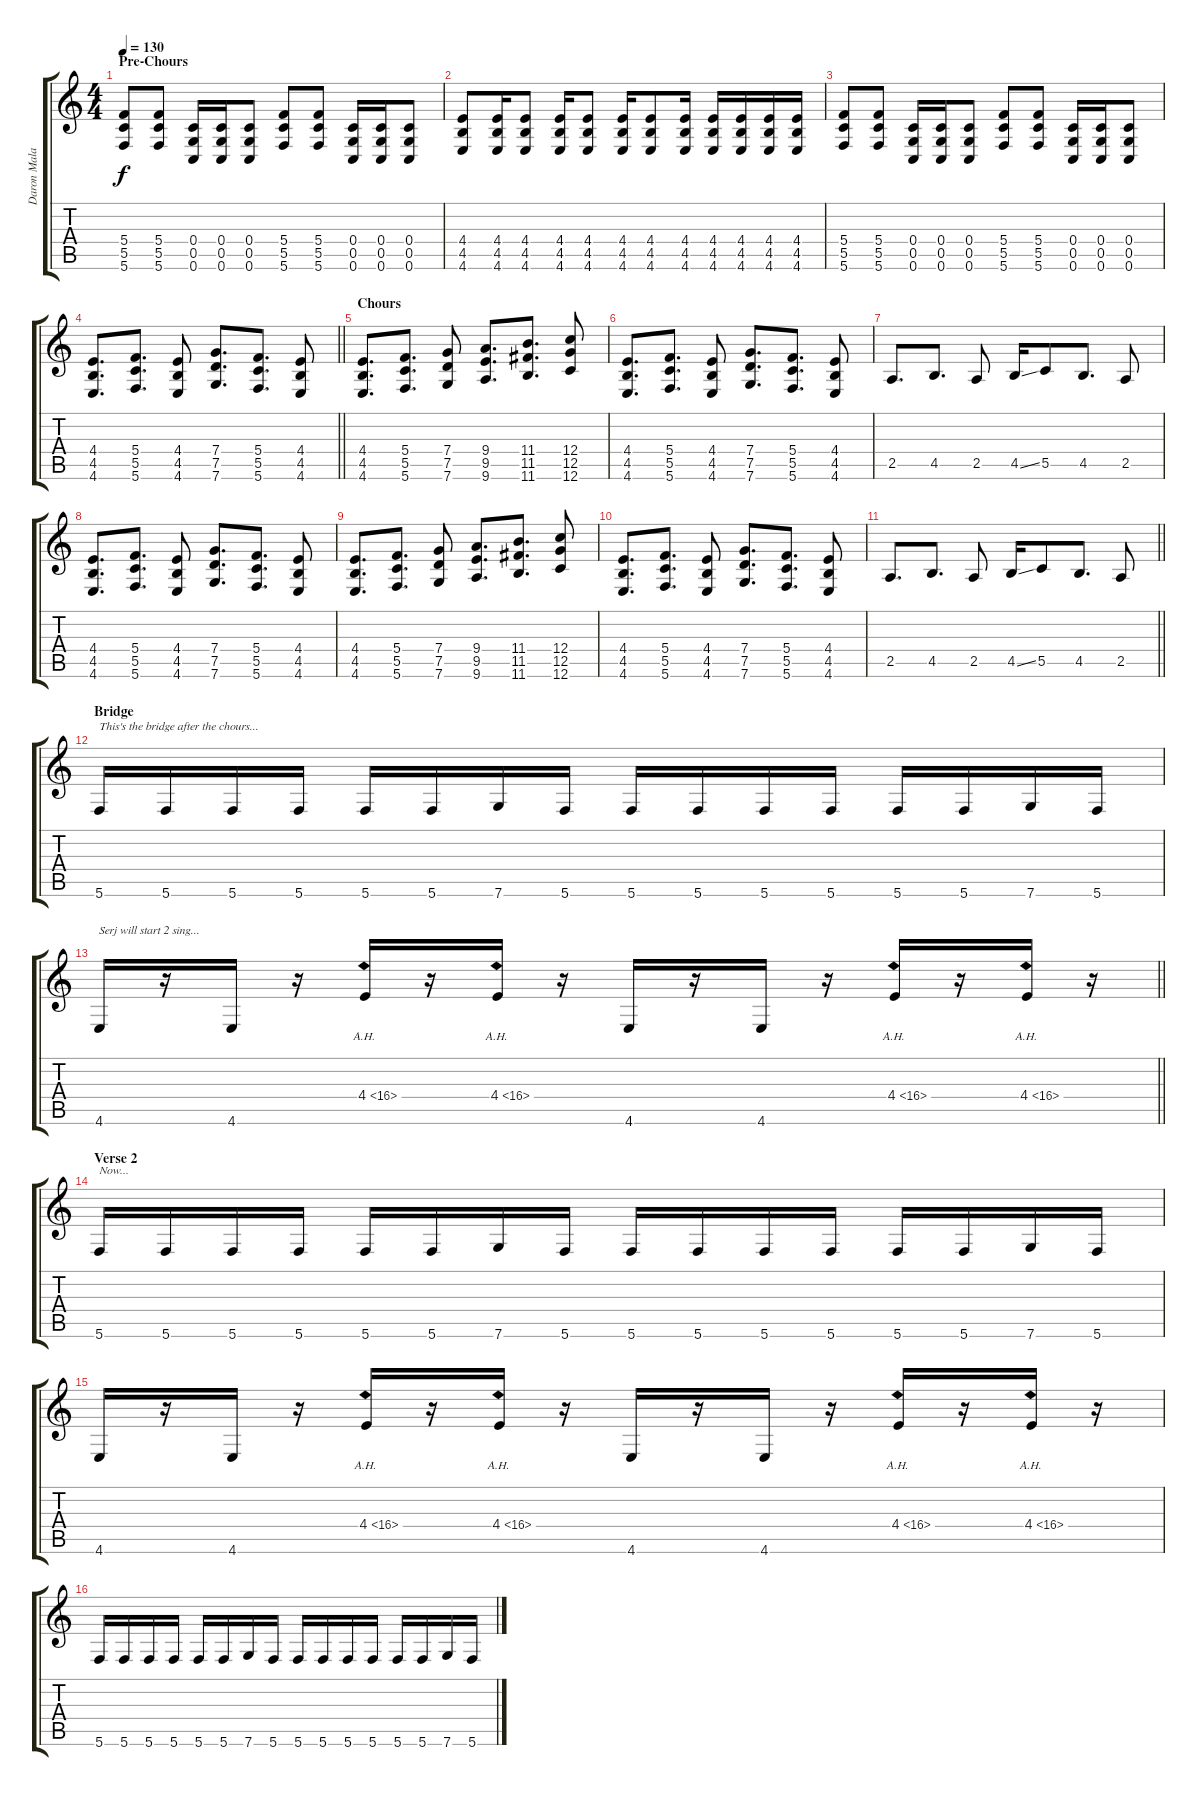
\track ("Daron Malakian" "Daron Mala") {instrument overdrivenguitar}
\staff {score tabs}
\tuning (D4 A3 F3 C3 G2 C2) {hide}
\ts (4 4)
\section ("" "Pre-Chours")
\tempo 130
\clef g2
\ks c
(5.4 5.5 5.6).8{dy f} (5.4 5.5 5.6).8 (0.4 0.5 0.6).16 (0.4 0.5 0.6).16 (0.4 0.5 0.6).8 (5.4 5.5 5.6).8 (5.4 5.5 5.6).8 (0.4 0.5 0.6).16 (0.4 0.5 0.6).16 (0.4 0.5 0.6).8 |
(4.4 4.5 4.6).8 (4.4 4.5 4.6).16 (4.4 4.5 4.6).8 (4.4 4.5 4.6).16 (4.4 4.5 4.6).8 (4.4 4.5 4.6).16 (4.4 4.5 4.6).8 (4.4 4.5 4.6).16 (4.4 4.5 4.6).16 (4.4 4.5 4.6).16 (4.4 4.5 4.6).16 (4.4 4.5 4.6).16 |
(5.4 5.5 5.6).8 (5.4 5.5 5.6).8 (0.4 0.5 0.6).16 (0.4 0.5 0.6).16 (0.4 0.5 0.6).8 (5.4 5.5 5.6).8 (5.4 5.5 5.6).8 (0.4 0.5 0.6).16 (0.4 0.5 0.6).16 (0.4 0.5 0.6).8 |
\barLineRight lightlight
(4.4 4.5 4.6).8{d} (5.4 5.5 5.6).8{d} (4.4 4.5 4.6).8 (7.4 7.5 7.6).8{d} (5.4 5.5 5.6).8{d} (4.4 4.5 4.6).8 |
\section ("" "Chours")
(4.4 4.5 4.6).8{d} (5.4 5.5 5.6).8{d} (7.4 7.5 7.6).8 (9.4 9.5 9.6).8{d} (11.4 11.5 11.6).8{d} (12.4 12.5 12.6).8 |
(4.4 4.5 4.6).8{d} (5.4 5.5 5.6).8{d} (4.4 4.5 4.6).8 (7.4 7.5 7.6).8{d} (5.4 5.5 5.6).8{d} (4.4 4.5 4.6).8 |
2.5.8{d} 4.5.8{d} 2.5.8 4.5{ss}.16 5.5.8 4.5.8{d} 2.5.8 |
(4.4 4.5 4.6).8{d} (5.4 5.5 5.6).8{d} (4.4 4.5 4.6).8 (7.4 7.5 7.6).8{d} (5.4 5.5 5.6).8{d} (4.4 4.5 4.6).8 |
(4.4 4.5 4.6).8{d} (5.4 5.5 5.6).8{d} (7.4 7.5 7.6).8 (9.4 9.5 9.6).8{d} (11.4 11.5 11.6).8{d} (12.4 12.5 12.6).8 |
(4.4 4.5 4.6).8{d} (5.4 5.5 5.6).8{d} (4.4 4.5 4.6).8 (7.4 7.5 7.6).8{d} (5.4 5.5 5.6).8{d} (4.4 4.5 4.6).8 |
\barLineRight lightlight
2.5.8{d} 4.5.8{d} 2.5.8 4.5{ss}.16 5.5.8 4.5.8{d} 2.5.8 |
\section ("" "Bridge")
5.6.16{txt "This's the bridge after the chours..."} 5.6.16 5.6.16 5.6.16 5.6.16 5.6.16 7.6.16 5.6.16 5.6.16 5.6.16 5.6.16 5.6.16 5.6.16 5.6.16 7.6.16 5.6.16 |
\barLineRight lightlight
4.6.16{txt "Serj will start 2 sing..."} r.16 4.6.16 r.16 4.4{ah 12}.16 r.16 4.4{ah 12}.16 r.16 4.6.16 r.16 4.6.16 r.16 4.4{ah 12}.16 r.16 4.4{ah 12}.16 r.16 |
\section ("" "Verse 2")
5.6.16{txt "Now..."} 5.6.16 5.6.16 5.6.16 5.6.16 5.6.16 7.6.16 5.6.16 5.6.16 5.6.16 5.6.16 5.6.16 5.6.16 5.6.16 7.6.16 5.6.16 |
4.6.16 r.16 4.6.16 r.16 4.4{ah 12}.16 r.16 4.4{ah 12}.16 r.16 4.6.16 r.16 4.6.16 r.16 4.4{ah 12}.16 r.16 4.4{ah 12}.16 r.16 |
5.6.16 5.6.16 5.6.16 5.6.16 5.6.16 5.6.16 7.6.16 5.6.16 5.6.16 5.6.16 5.6.16 5.6.16 5.6.16 5.6.16 7.6.16 5.6.16
